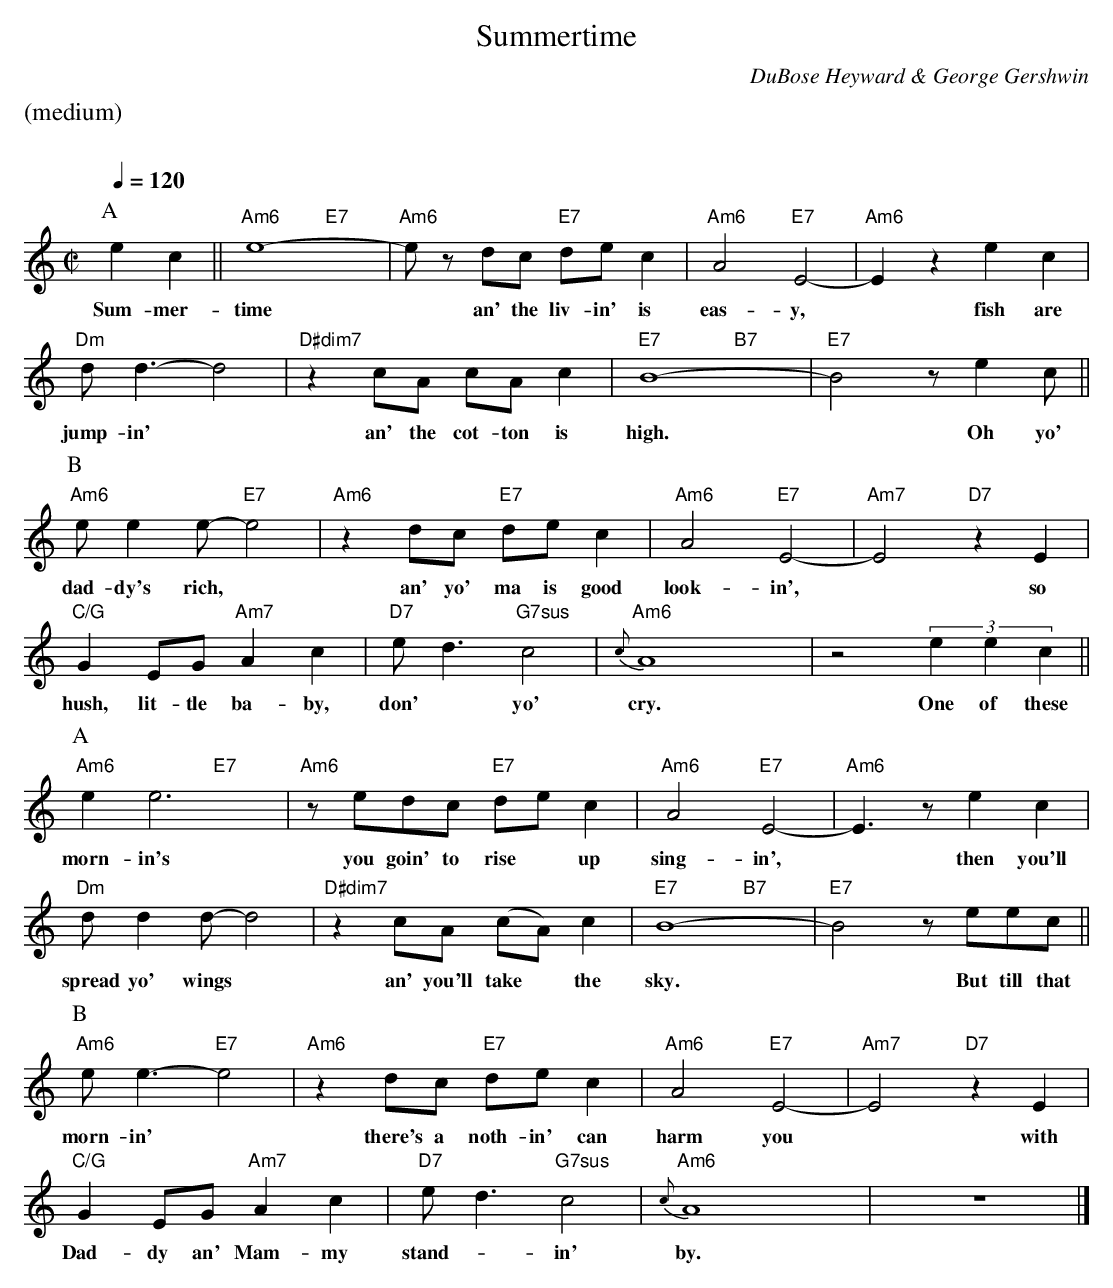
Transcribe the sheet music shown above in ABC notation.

X:1
T: Summertime
M:C|
L:1/4
C:DuBose Heyward & George Gershwin
Q:1/4=120
%%staves (chords melody)
K:Am
%%text (medium)
%%vskip 20
P: A
V:chords
x2 || "Am6"x2 "E7"x2 | "Am6"x2 "E7"x2 | "Am6"x2 "E7"x2 | "Am6"x2 x2 |
"Dm"x2 x2 | "D#dim7"x2 x2 | "E7"x2 "B7"x2 | "E7"x2 x2 ||
V:melody
ec || e4- | e/z/ d/c/ d/e/c | A2E2- | Ezec |
w:Sum-mer-time* an' the liv-in' is eas-y,* fish are
d<d-d2 | zc/A/ c/A/c | B4- | B2 z/ec/ ||
w:jump-in'* an' the cot-ton is high.* Oh yo'
P: B
V:chords
"Am6"x2 "E7"x2 | "Am6"x2 "E7"x2 | "Am6"x2 "E7"x2 | "Am7"x2 "D7"x2 |
"C/G"x2 "Am7"x2 | "D7"x2 "G7sus"x2 | "Am6"x2 x2 | x2 x2 ||
V:melody
e/ee/- e2 | z d/c/ d/e/c | A2E2- | E2zE |
w:dad-dy's rich,* an' yo' ma is good look-in',* so
GE/G/ Ac | e<dc2 | {c}A4 | z2(3eec ||
w:hush, lit-tle ba-by, don'* yo' cry. One of these
P: A
V:chords
"Am6"x2 "E7"x2 | "Am6"x2 "E7"x2 | "Am6"x2 "E7"x2 | "Am6"x2 x2 |
"Dm"x2 x2 | "D#dim7"x2 x2 | "E7"x2 "B7"x2 | "E7"x2 x2 ||
V:melody
ee3 | z/e/d/c/ d/e/c | A2E2- | E>zec |
w:morn-in's you goin' to rise* up sing-in',*then you'll
d/dd/-d2 | zc/A/ (c/A/)c | B4- | B2 z/e/e/c/ ||
w:spread yo' wings* an' you'll take* the sky.* But till that
P: B
V:chords
"Am6"x2 "E7"x2 | "Am6"x2 "E7"x2 | "Am6"x2 "E7"x2 | "Am7"x2 "D7"x2 |
"C/G"x2 "Am7"x2 | "D7"x2 "G7sus"x2 | "Am6"x2 x2 | x2 x2 |]
V:melody
e<e- e2 | z d/c/ d/e/c | A2E2- | E2zE |
w:morn-in'* there's a noth-in' can harm you* with
GE/G/ Ac | e<dc2 | {c}A4 | z4 |]
w:Dad-dy an' Mam-my stand-*in' by.
